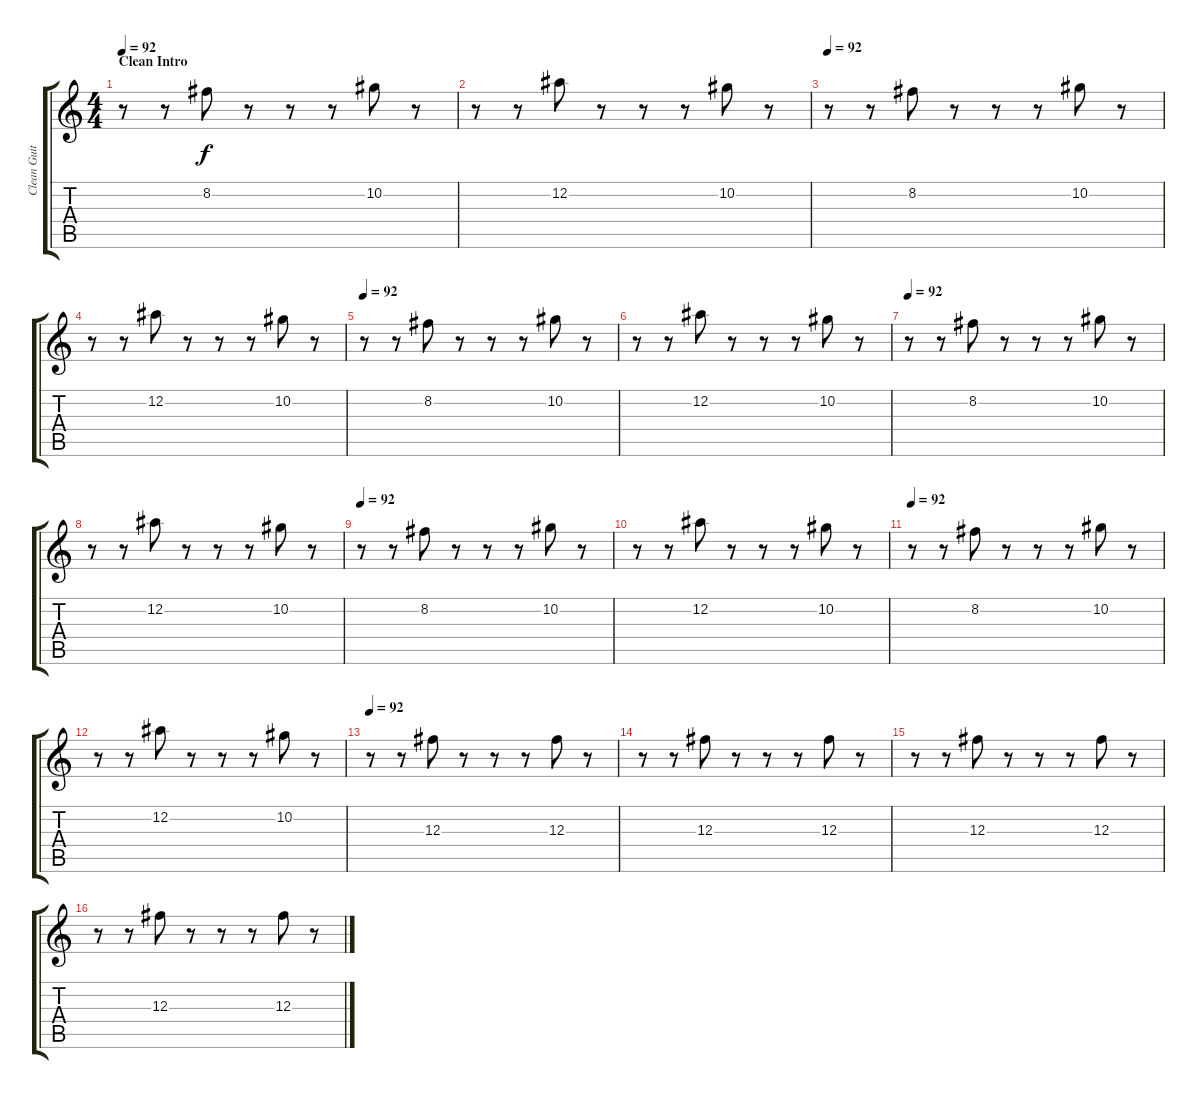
\track ("Clean Guitar 2" "Clean Guit") {instrument electricguitarclean}
\staff {score tabs}
\tuning (Eb4 Bb3 Gb3 Db3 Ab2 Eb2) {hide}
\ts (4 4)
\section ("" "Clean Intro")
\tempo 92
\clef g2
\ks c
r.8{dy f instrument electricguitarclean} r.8 8.2.8{balance 16} r.8 r.8 r.8 10.2.8 r.8 |
r.8 r.8 12.2.8{balance 16} r.8 r.8 r.8 10.2.8 r.8 |
\tempo 92
r.8 r.8 8.2.8{balance 14} r.8 r.8 r.8 10.2.8 r.8 |
r.8 r.8 12.2.8 r.8 r.8 r.8 10.2.8{balance 14} r.8 |
\tempo 92
r.8 r.8 8.2.8{balance 11} r.8 r.8 r.8 10.2.8{balance 10} r.8 |
r.8 r.8 12.2.8{balance 10} r.8 r.8 r.8 10.2.8{balance 9} r.8 |
\tempo 92
r.8 r.8 8.2.8{balance 9} r.8 r.8 r.8 10.2.8{balance 8} r.8 |
r.8 r.8 12.2.8{balance 7} r.8 r.8 r.8 10.2.8{balance 6} r.8 |
\tempo 92
r.8 r.8 8.2.8{balance 4} r.8 r.8 r.8 10.2.8{balance 3} r.8 |
r.8 r.8 12.2.8{balance 2} r.8 r.8 r.8 10.2.8{balance 1} r.8 |
\tempo 92
r.8 r.8 8.2.8{balance 0} r.8 r.8 r.8 10.2.8 r.8 |
r.8 r.8 12.2.8{balance 0} r.8 r.8 r.8 10.2.8 r.8 |
\tempo 92
r.8 r.8 12.3.8{balance 0} r.8 r.8 r.8 12.3.8{balance 1} r.8 |
r.8 r.8 12.3.8{balance 2} r.8 r.8 r.8 12.3.8{balance 5} r.8 |
r.8 r.8 12.3.8{balance 6} r.8 r.8 r.8 12.3.8{balance 8} r.8 |
r.8 r.8 12.3.8{balance 10} r.8 r.8 r.8 12.3.8{balance 11} r.8
